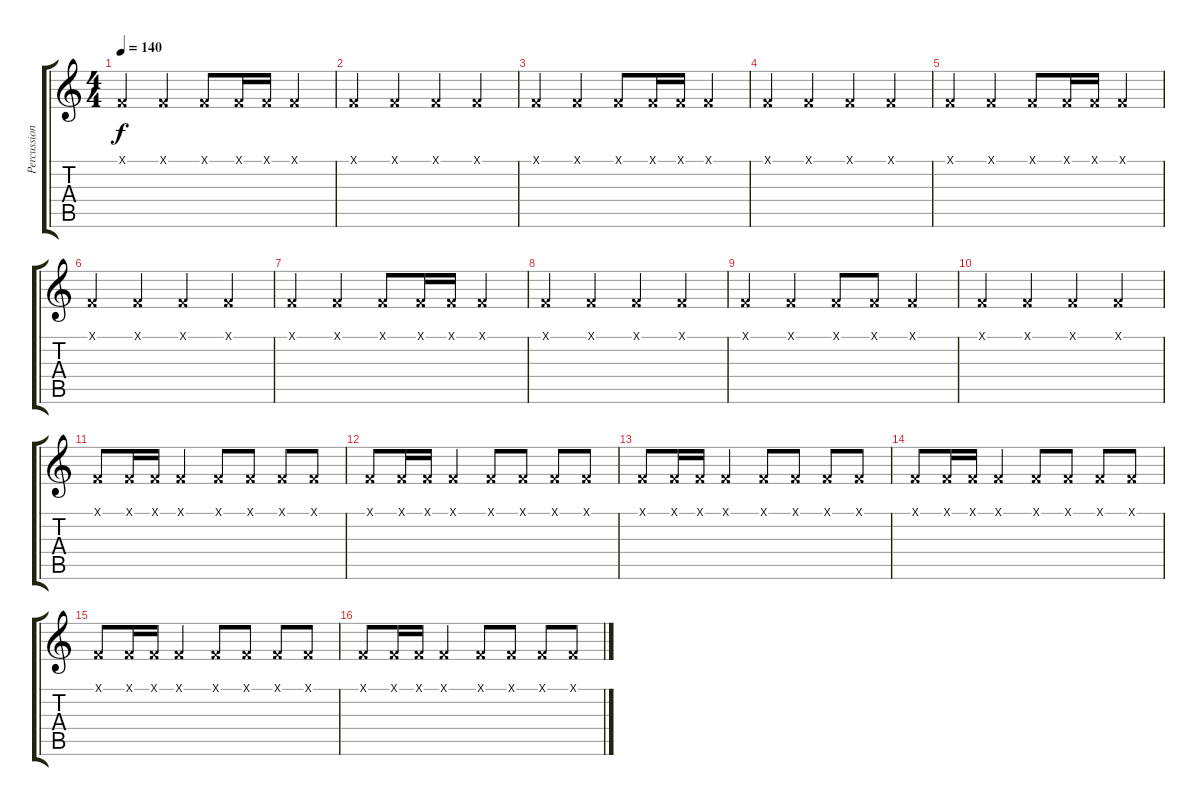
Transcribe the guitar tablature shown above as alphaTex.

\track ("Percussion" "Percussion") {instrument melodictom}
\staff {score tabs}
\tuning (E4 B3 G3 D3 A2 E2) {hide}
\ts (4 4)
\tempo 140
\clef g2
\ks c
1.1{x}.4{dy f} 1.1{x}.4 1.1{x}.8 1.1{x}.16 1.1{x}.16 1.1{x}.4 |
1.1{x}.4 1.1{x}.4 1.1{x}.4 1.1{x}.4 |
1.1{x}.4 1.1{x}.4 1.1{x}.8 1.1{x}.16 1.1{x}.16 1.1{x}.4 |
1.1{x}.4 1.1{x}.4 1.1{x}.4 1.1{x}.4 |
1.1{x}.4 1.1{x}.4 1.1{x}.8 1.1{x}.16 1.1{x}.16 1.1{x}.4 |
1.1{x}.4 1.1{x}.4 1.1{x}.4 1.1{x}.4 |
1.1{x}.4 1.1{x}.4 1.1{x}.8 1.1{x}.16 1.1{x}.16 1.1{x}.4 |
1.1{x}.4 1.1{x}.4 1.1{x}.4 1.1{x}.4 |
1.1{x}.4 1.1{x}.4 1.1{x}.8 1.1{x}.8 1.1{x}.4 |
1.1{x}.4 1.1{x}.4 1.1{x}.4 1.1{x}.4 |
1.1{x}.8 1.1{x}.16 1.1{x}.16 1.1{x}.4 1.1{x}.8 1.1{x}.8 1.1{x}.8 1.1{x}.8 |
1.1{x}.8 1.1{x}.16 1.1{x}.16 1.1{x}.4 1.1{x}.8 1.1{x}.8 1.1{x}.8 1.1{x}.8 |
1.1{x}.8 1.1{x}.16 1.1{x}.16 1.1{x}.4 1.1{x}.8 1.1{x}.8 1.1{x}.8 1.1{x}.8 |
1.1{x}.8 1.1{x}.16 1.1{x}.16 1.1{x}.4 1.1{x}.8 1.1{x}.8 1.1{x}.8 1.1{x}.8 |
1.1{x}.8 1.1{x}.16 1.1{x}.16 1.1{x}.4 1.1{x}.8 1.1{x}.8 1.1{x}.8 1.1{x}.8 |
1.1{x}.8 1.1{x}.16 1.1{x}.16 1.1{x}.4 1.1{x}.8 1.1{x}.8 1.1{x}.8 1.1{x}.8
